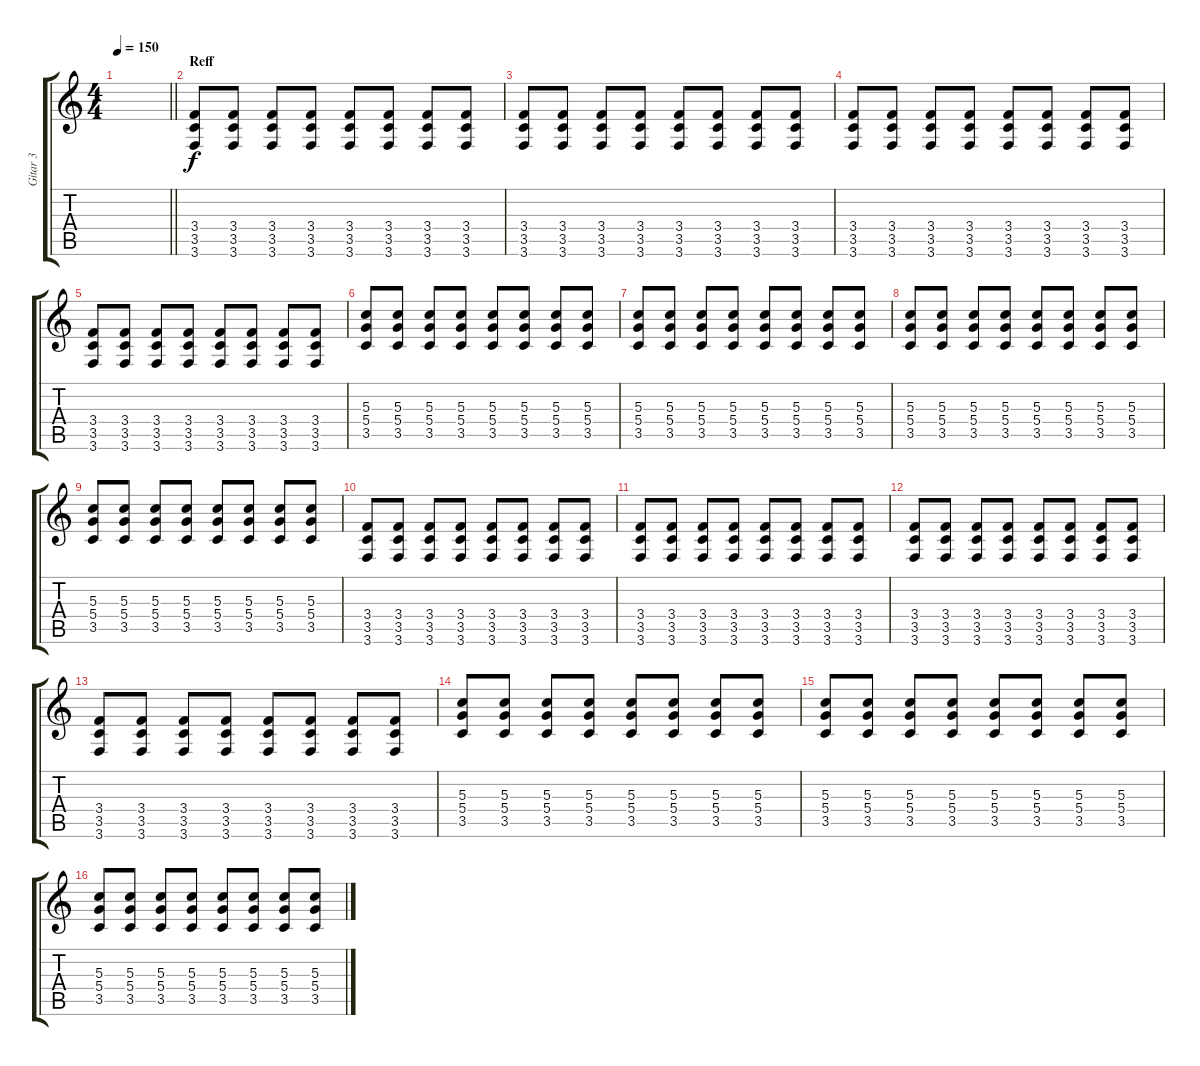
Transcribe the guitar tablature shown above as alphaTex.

\track ("Gitar 3" "Gitar 3") {instrument distortionguitar}
\staff {score tabs}
\tuning (E4 B3 G3 D3 A2 D2) {hide}
\ts (4 4)
\tempo 150
\clef g2
\barLineRight lightlight
\ks c
|
\section ("" "Reff")
(3.4 3.5 3.6).8 (3.4 3.5 3.6).8 (3.4 3.5 3.6).8 (3.4 3.5 3.6).8 (3.4 3.5 3.6).8 (3.4 3.5 3.6).8 (3.4 3.5 3.6).8 (3.4 3.5 3.6).8 |
(3.4 3.5 3.6).8 (3.4 3.5 3.6).8 (3.4 3.5 3.6).8 (3.4 3.5 3.6).8 (3.4 3.5 3.6).8 (3.4 3.5 3.6).8 (3.4 3.5 3.6).8 (3.4 3.5 3.6).8 |
(3.4 3.5 3.6).8 (3.4 3.5 3.6).8 (3.4 3.5 3.6).8 (3.4 3.5 3.6).8 (3.4 3.5 3.6).8 (3.4 3.5 3.6).8 (3.4 3.5 3.6).8 (3.4 3.5 3.6).8 |
(3.4 3.5 3.6).8 (3.4 3.5 3.6).8 (3.4 3.5 3.6).8 (3.4 3.5 3.6).8 (3.4 3.5 3.6).8 (3.4 3.5 3.6).8 (3.4 3.5 3.6).8 (3.4 3.5 3.6).8 |
(5.3 5.4 3.5).8 (5.3 5.4 3.5).8 (5.3 5.4 3.5).8 (5.3 5.4 3.5).8 (5.3 5.4 3.5).8 (5.3 5.4 3.5).8 (5.3 5.4 3.5).8 (5.3 5.4 3.5).8 |
(5.3 5.4 3.5).8 (5.3 5.4 3.5).8 (5.3 5.4 3.5).8 (5.3 5.4 3.5).8 (5.3 5.4 3.5).8 (5.3 5.4 3.5).8 (5.3 5.4 3.5).8 (5.3 5.4 3.5).8 |
(5.3 5.4 3.5).8 (5.3 5.4 3.5).8 (5.3 5.4 3.5).8 (5.3 5.4 3.5).8 (5.3 5.4 3.5).8 (5.3 5.4 3.5).8 (5.3 5.4 3.5).8 (5.3 5.4 3.5).8 |
(5.3 5.4 3.5).8 (5.3 5.4 3.5).8 (5.3 5.4 3.5).8 (5.3 5.4 3.5).8 (5.3 5.4 3.5).8 (5.3 5.4 3.5).8 (5.3 5.4 3.5).8 (5.3 5.4 3.5).8 |
(3.4 3.5 3.6).8 (3.4 3.5 3.6).8 (3.4 3.5 3.6).8 (3.4 3.5 3.6).8 (3.4 3.5 3.6).8 (3.4 3.5 3.6).8 (3.4 3.5 3.6).8 (3.4 3.5 3.6).8 |
(3.4 3.5 3.6).8 (3.4 3.5 3.6).8 (3.4 3.5 3.6).8 (3.4 3.5 3.6).8 (3.4 3.5 3.6).8 (3.4 3.5 3.6).8 (3.4 3.5 3.6).8 (3.4 3.5 3.6).8 |
(3.4 3.5 3.6).8 (3.4 3.5 3.6).8 (3.4 3.5 3.6).8 (3.4 3.5 3.6).8 (3.4 3.5 3.6).8 (3.4 3.5 3.6).8 (3.4 3.5 3.6).8 (3.4 3.5 3.6).8 |
(3.4 3.5 3.6).8 (3.4 3.5 3.6).8 (3.4 3.5 3.6).8 (3.4 3.5 3.6).8 (3.4 3.5 3.6).8 (3.4 3.5 3.6).8 (3.4 3.5 3.6).8 (3.4 3.5 3.6).8 |
(5.3 5.4 3.5).8 (5.3 5.4 3.5).8 (5.3 5.4 3.5).8 (5.3 5.4 3.5).8 (5.3 5.4 3.5).8 (5.3 5.4 3.5).8 (5.3 5.4 3.5).8 (5.3 5.4 3.5).8 |
(5.3 5.4 3.5).8 (5.3 5.4 3.5).8 (5.3 5.4 3.5).8 (5.3 5.4 3.5).8 (5.3 5.4 3.5).8 (5.3 5.4 3.5).8 (5.3 5.4 3.5).8 (5.3 5.4 3.5).8 |
(5.3 5.4 3.5).8 (5.3 5.4 3.5).8 (5.3 5.4 3.5).8 (5.3 5.4 3.5).8 (5.3 5.4 3.5).8 (5.3 5.4 3.5).8 (5.3 5.4 3.5).8 (5.3 5.4 3.5).8
